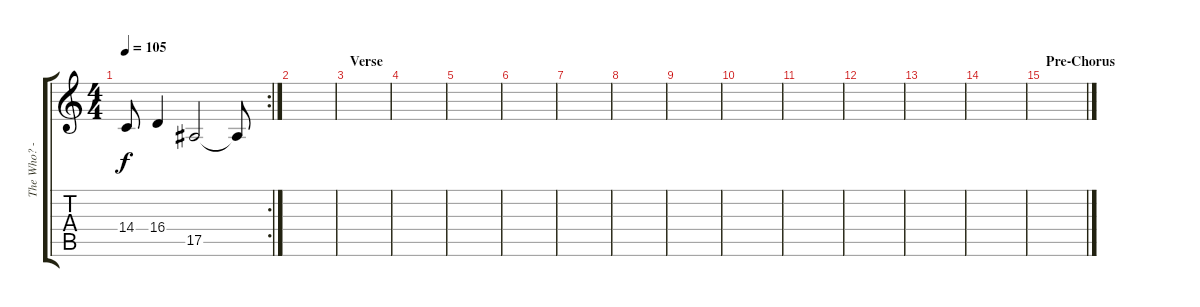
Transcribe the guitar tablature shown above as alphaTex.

\track ("The Who? - Synth" "The Who? -") {instrument lead1square}
\staff {score tabs}
\tuning (C4 G3 Eb3 Bb2 F2 C2) {hide}
\rc 2
\ts (4 4)
\tempo 105
\clef g2
\ks c
14.4{t}.8{dy f} 16.4.4 17.5.2 17.5{t}.8 |
|
\section ("" "Verse")
|
|
|
|
|
|
|
|
|
|
|
|
\section ("" "Pre-Chorus")
